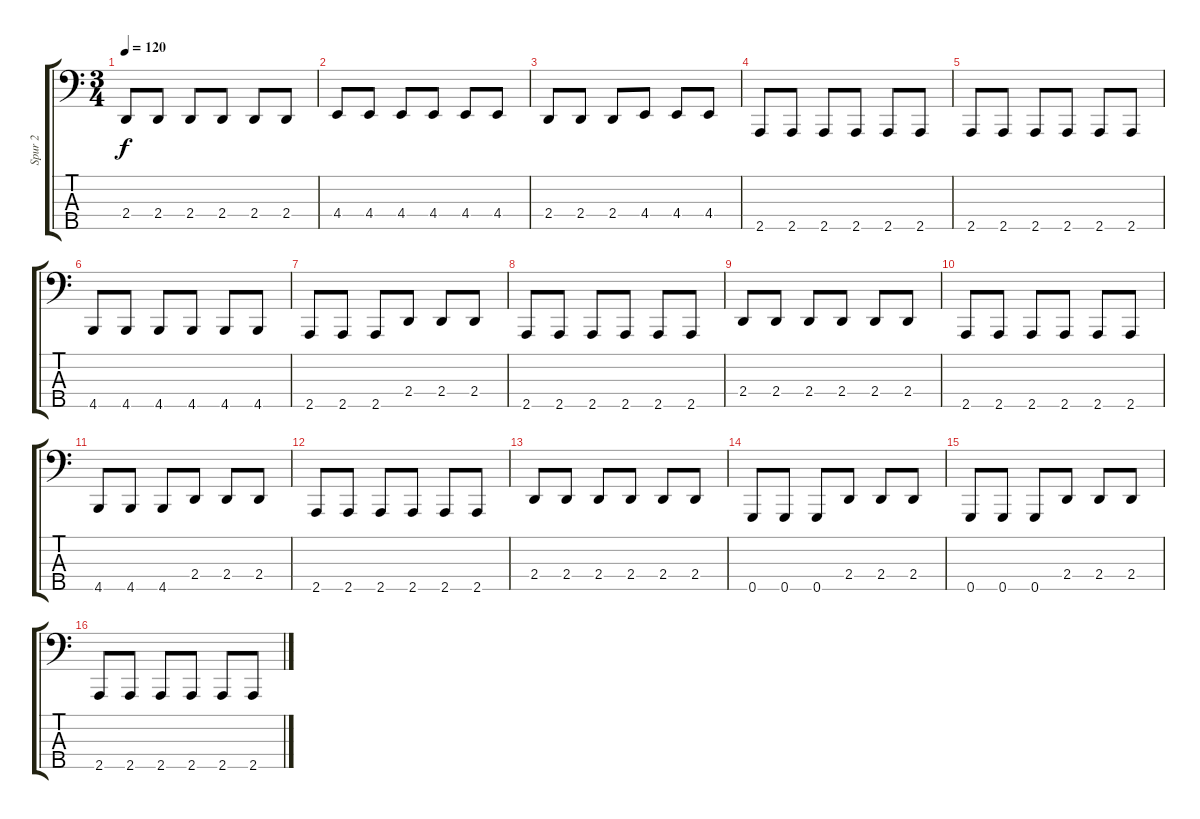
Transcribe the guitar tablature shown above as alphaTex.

\track ("Spur 2" "Spur 2") {instrument electricbasspick}
\staff {score tabs}
\tuning (Eb2 Bb1 F1 C1 G0) {hide}
\ts (3 4)
\tempo 120
\clef f4
\ks c
2.4.8{dy f instrument electricbasspick} 2.4.8 2.4.8 2.4.8 2.4.8 2.4.8 |
4.4.8 4.4.8 4.4.8 4.4.8 4.4.8 4.4.8 |
2.4.8 2.4.8 2.4.8 4.4.8 4.4.8 4.4.8 |
2.5.8 2.5.8 2.5.8 2.5.8 2.5.8 2.5.8 |
2.5.8 2.5.8 2.5.8 2.5.8 2.5.8 2.5.8 |
4.5.8 4.5.8 4.5.8 4.5.8 4.5.8 4.5.8 |
2.5.8 2.5.8 2.5.8 2.4.8 2.4.8 2.4.8 |
2.5.8 2.5.8 2.5.8 2.5.8 2.5.8 2.5.8 |
2.4.8 2.4.8 2.4.8 2.4.8 2.4.8 2.4.8 |
2.5.8 2.5.8 2.5.8 2.5.8 2.5.8 2.5.8 |
4.5.8 4.5.8 4.5.8 2.4.8 2.4.8 2.4.8 |
2.5.8 2.5.8 2.5.8 2.5.8 2.5.8 2.5.8 |
2.4.8 2.4.8 2.4.8 2.4.8 2.4.8 2.4.8 |
0.5.8 0.5.8 0.5.8 2.4.8 2.4.8 2.4.8 |
0.5.8 0.5.8 0.5.8 2.4.8 2.4.8 2.4.8 |
2.5.8 2.5.8 2.5.8 2.5.8 2.5.8 2.5.8
